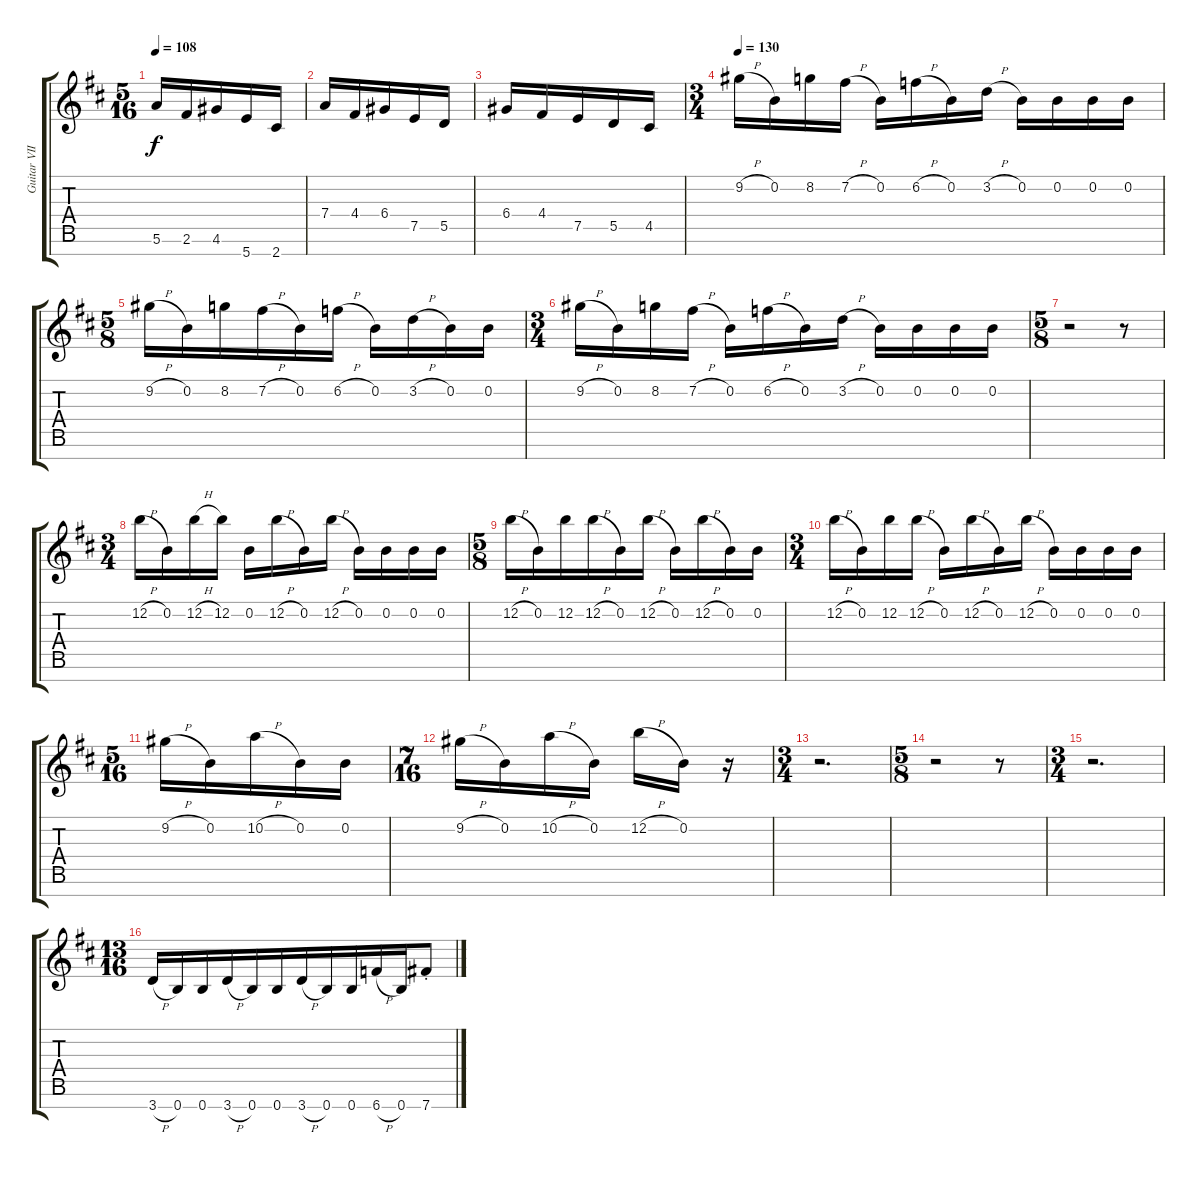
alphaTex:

\track ("Guitar VIII (7 strings Standard Tuning)" "Guitar VII") {instrument distortionguitar}
\staff {score tabs}
\tuning (E4 B3 G3 D3 A2 E2 B1) {hide}
\ts (5 16)
\tempo 108
\clef g2
\ks d
5.6.16{ot 8vb dy f beam merge} 2.6.16{ot 8vb beam merge} 4.6.16{ot 8vb beam merge} 5.7.16{ot 8vb beam merge} 2.7.16{ot 8vb} |
7.4.16{beam merge} 4.4.16{beam merge} 6.4.16{beam merge} 7.5.16{beam merge} 5.5.16 |
6.4.16{beam merge} 4.4.16{beam merge} 7.5.16{beam merge} 5.5.16{beam merge} 4.5.16 |
\ts (3 4)
\tempo 130
9.2{h}.16 0.2.16 8.2.16 7.2{h}.16 0.2.16 6.2{h}.16 0.2.16 3.2{h}.16 0.2.16 0.2.16 0.2.16 0.2.16 |
\ts (5 8)
9.2{h}.16 0.2.16 8.2.16 7.2{h}.16 0.2.16 6.2{h}.16 0.2.16 3.2{h}.16 0.2.16 0.2.16 |
\ts (3 4)
9.2{h}.16 0.2.16 8.2.16 7.2{h}.16 0.2.16 6.2{h}.16 0.2.16 3.2{h}.16 0.2.16 0.2.16 0.2.16 0.2.16 |
\ts (5 8)
r.2 r.8 |
\ts (3 4)
12.2{h}.16 0.2.16 12.2{h}.16 12.2.16 0.2.16 12.2{h}.16 0.2.16 12.2{h}.16 0.2.16 0.2.16 0.2.16 0.2.16 |
\ts (5 8)
12.2{h}.16 0.2.16 12.2.16 12.2{h}.16 0.2.16 12.2{h}.16 0.2.16 12.2{h}.16 0.2.16 0.2.16 |
\ts (3 4)
12.2{h}.16 0.2.16 12.2.16 12.2{h}.16 0.2.16 12.2{h}.16 0.2.16 12.2{h}.16 0.2.16 0.2.16 0.2.16 0.2.16 |
\ts (5 16)
9.2{h}.16{beam merge} 0.2.16 10.2{h}.16{beam merge} 0.2.16{beam merge} 0.2.16 |
\ts (7 16)
9.2{h}.16{beam merge} 0.2.16{beam merge} 10.2{h}.16{beam merge} 0.2.16 12.2{h}.16{beam merge} 0.2.16 r.16 |
\ts (3 4)
r.2{d} |
\ts (5 8)
r.2 r.8 |
\ts (3 4)
r.2{d} |
\ts (13 16)
3.7{h}.16{ot 8vb beam merge} 0.7.16{ot 8vb beam merge} 0.7.16{ot 8vb} 3.7{h}.16{ot 8vb beam merge} 0.7.16{ot 8vb beam merge} 0.7.16{ot 8vb} 3.7{h}.16{ot 8vb beam merge} 0.7.16{ot 8vb beam merge} 0.7.16{ot 8vb} 6.7{h}.16{ot 8vb beam merge} 0.7.16{ot 8vb beam merge} 7.7{st}.8{ot 8vb}
